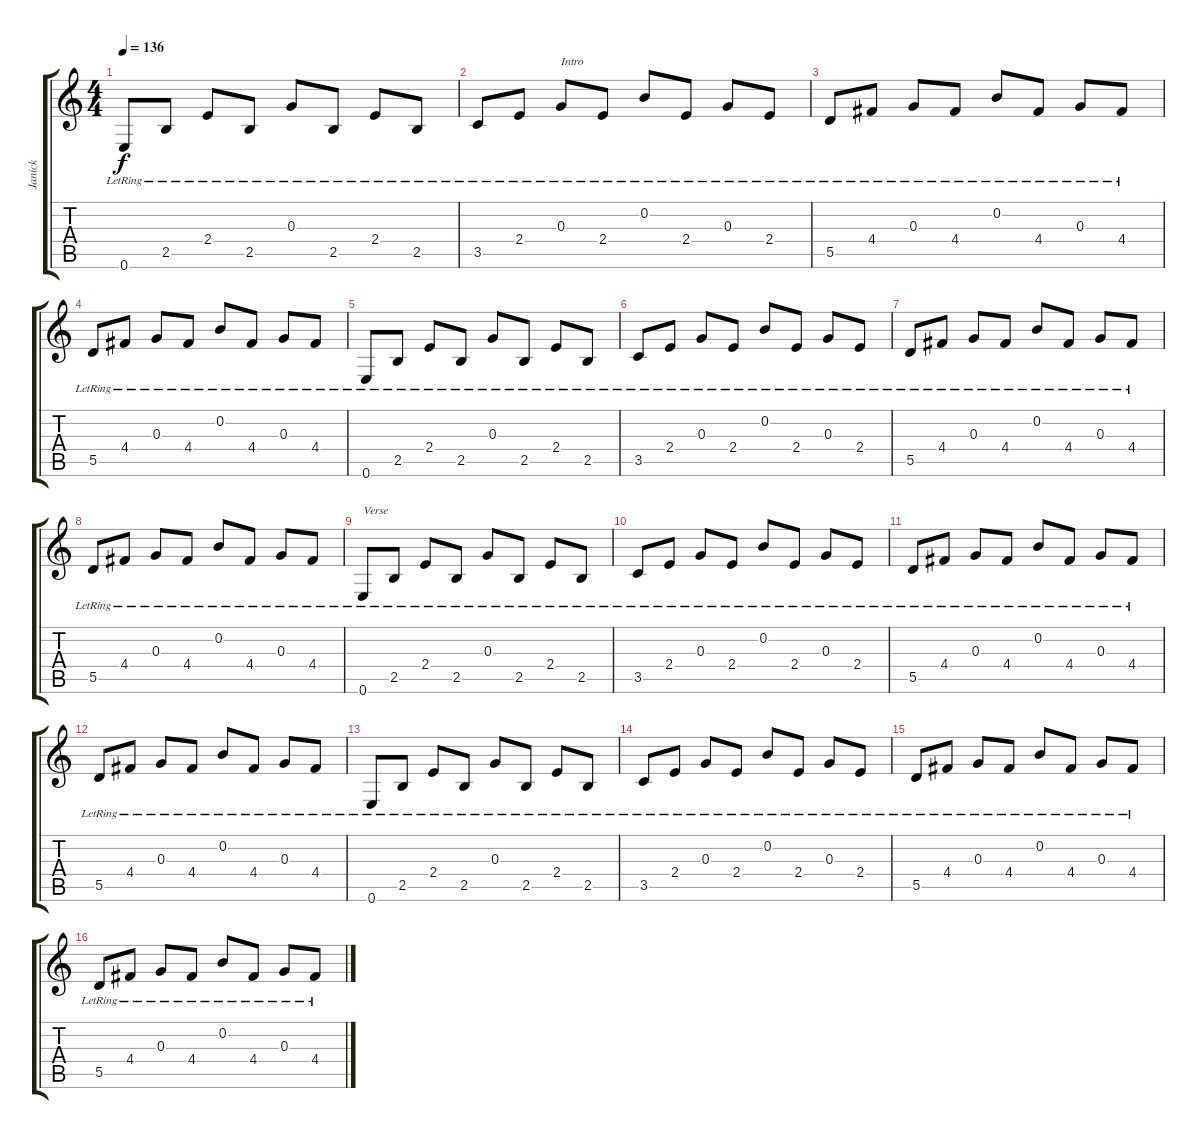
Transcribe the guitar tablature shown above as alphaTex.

\track ("Janick" "Janick") {instrument electricguitarclean}
\staff {score tabs}
\tuning (E4 B3 G3 D3 A2 E2) {hide}
\ts (4 4)
\tempo 136
\clef g2
\ks c
0.6{lr}.8{txt "" dy f instrument electricguitarclean} 2.5{lr}.8 2.4{lr}.8 2.5{lr}.8 0.3{lr}.8 2.5{lr}.8 2.4{lr}.8 2.5{lr}.8 |
3.5{lr}.8 2.4{lr}.8 0.3{lr}.8{txt "Intro"} 2.4{lr}.8 0.2{lr}.8 2.4{lr}.8 0.3{lr}.8 2.4{lr}.8 |
5.5{lr}.8 4.4{lr}.8 0.3{lr}.8 4.4{lr}.8 0.2{lr}.8 4.4{lr}.8 0.3{lr}.8 4.4{lr}.8 |
5.5{lr}.8 4.4{lr}.8 0.3{lr}.8 4.4{lr}.8 0.2{lr}.8 4.4{lr}.8 0.3{lr}.8 4.4{lr}.8 |
0.6{lr}.8 2.5{lr}.8 2.4{lr}.8 2.5{lr}.8 0.3{lr}.8 2.5{lr}.8 2.4{lr}.8 2.5{lr}.8 |
3.5{lr}.8 2.4{lr}.8 0.3{lr}.8 2.4{lr}.8 0.2{lr}.8 2.4{lr}.8 0.3{lr}.8 2.4{lr}.8 |
5.5{lr}.8 4.4{lr}.8 0.3{lr}.8 4.4{lr}.8 0.2{lr}.8 4.4{lr}.8 0.3{lr}.8 4.4{lr}.8 |
5.5{lr}.8 4.4{lr}.8 0.3{lr}.8 4.4{lr}.8 0.2{lr}.8 4.4{lr}.8 0.3{lr}.8 4.4{lr}.8 |
0.6{lr}.8{txt "Verse"} 2.5{lr}.8 2.4{lr}.8 2.5{lr}.8 0.3{lr}.8 2.5{lr}.8 2.4{lr}.8 2.5{lr}.8 |
3.5{lr}.8 2.4{lr}.8 0.3{lr}.8 2.4{lr}.8 0.2{lr}.8 2.4{lr}.8 0.3{lr}.8 2.4{lr}.8 |
5.5{lr}.8 4.4{lr}.8 0.3{lr}.8 4.4{lr}.8 0.2{lr}.8 4.4{lr}.8 0.3{lr}.8 4.4{lr}.8 |
5.5{lr}.8 4.4{lr}.8 0.3{lr}.8 4.4{lr}.8 0.2{lr}.8 4.4{lr}.8 0.3{lr}.8 4.4{lr}.8 |
0.6{lr}.8 2.5{lr}.8 2.4{lr}.8 2.5{lr}.8 0.3{lr}.8 2.5{lr}.8 2.4{lr}.8 2.5{lr}.8 |
3.5{lr}.8 2.4{lr}.8 0.3{lr}.8 2.4{lr}.8 0.2{lr}.8 2.4{lr}.8 0.3{lr}.8 2.4{lr}.8 |
5.5{lr}.8 4.4{lr}.8 0.3{lr}.8 4.4{lr}.8 0.2{lr}.8 4.4{lr}.8 0.3{lr}.8 4.4{lr}.8 |
5.5{lr}.8 4.4{lr}.8 0.3{lr}.8 4.4{lr}.8 0.2{lr}.8 4.4{lr}.8 0.3{lr}.8 4.4{lr}.8
